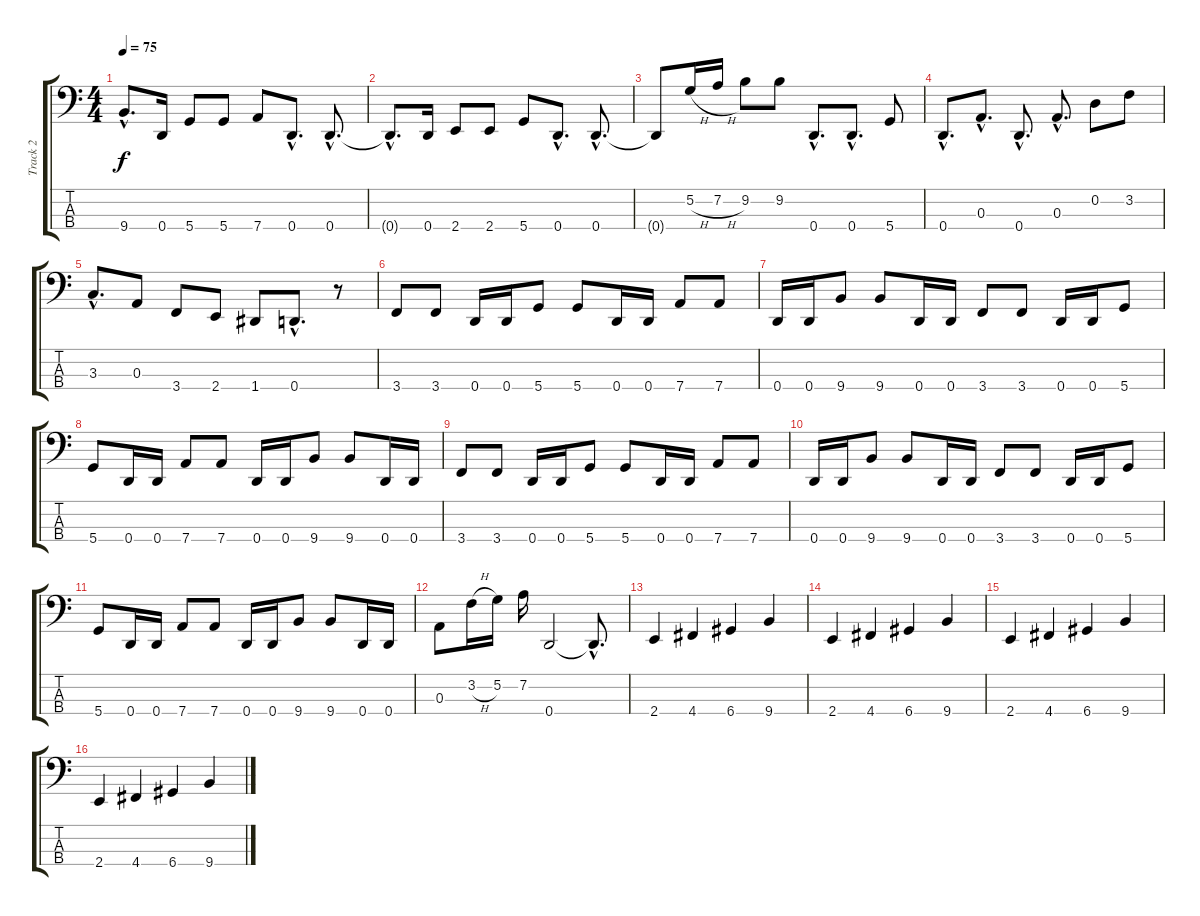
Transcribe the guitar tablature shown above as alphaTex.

\track ("Track 2" "Track 2") {instrument slapbass1}
\staff {score tabs}
\tuning (G2 D2 A1 D1) {hide}
\ts (4 4)
\tempo 75
\clef f4
\ks c
9.4{hac}.8{d dy f} 0.4.16 5.4.8 5.4.8 7.4.8 0.4{hac}.8{d} 0.4{hac}.8{d} |
0.4{hac t}.8{d} 0.4.16 2.4.8 2.4.8 5.4.8 0.4{hac}.8{d} 0.4{hac}.8{d} |
0.4{t}.8 5.2{h}.16 7.2{h}.16 9.2.8 9.2.8 0.4{hac}.8{d} 0.4{hac}.8{d} 5.4.8 |
0.4{hac}.8{d} 0.3{hac}.8{d} 0.4{hac}.8{d} 0.3{hac}.8{d} 0.2.8 3.2.8 |
3.3{hac}.8{d} 0.3.8 3.4.8 2.4.8 1.4.8 0.4{hac}.8{d} r.8 |
3.4.8 3.4.8 0.4.16 0.4.16 5.4.8 5.4.8 0.4.16 0.4.16 7.4.8 7.4.8 |
0.4.16 0.4.16 9.4.8 9.4.8 0.4.16 0.4.16 3.4.8 3.4.8 0.4.16 0.4.16 5.4.8 |
5.4.8 0.4.16 0.4.16 7.4.8 7.4.8 0.4.16 0.4.16 9.4.8 9.4.8 0.4.16 0.4.16 |
3.4.8 3.4.8 0.4.16 0.4.16 5.4.8 5.4.8 0.4.16 0.4.16 7.4.8 7.4.8 |
0.4.16 0.4.16 9.4.8 9.4.8 0.4.16 0.4.16 3.4.8 3.4.8 0.4.16 0.4.16 5.4.8 |
5.4.8 0.4.16 0.4.16 7.4.8 7.4.8 0.4.16 0.4.16 9.4.8 9.4.8 0.4.16 0.4.16 |
0.3.8 3.2{h}.16 5.2.16 7.2.16 0.4.2 0.4{hac t}.8{d} |
2.4.4 4.4.4 6.4.4 9.4.4 |
2.4.4 4.4.4 6.4.4 9.4.4 |
2.4.4 4.4.4 6.4.4 9.4.4 |
2.4.4 4.4.4 6.4.4 9.4.4
